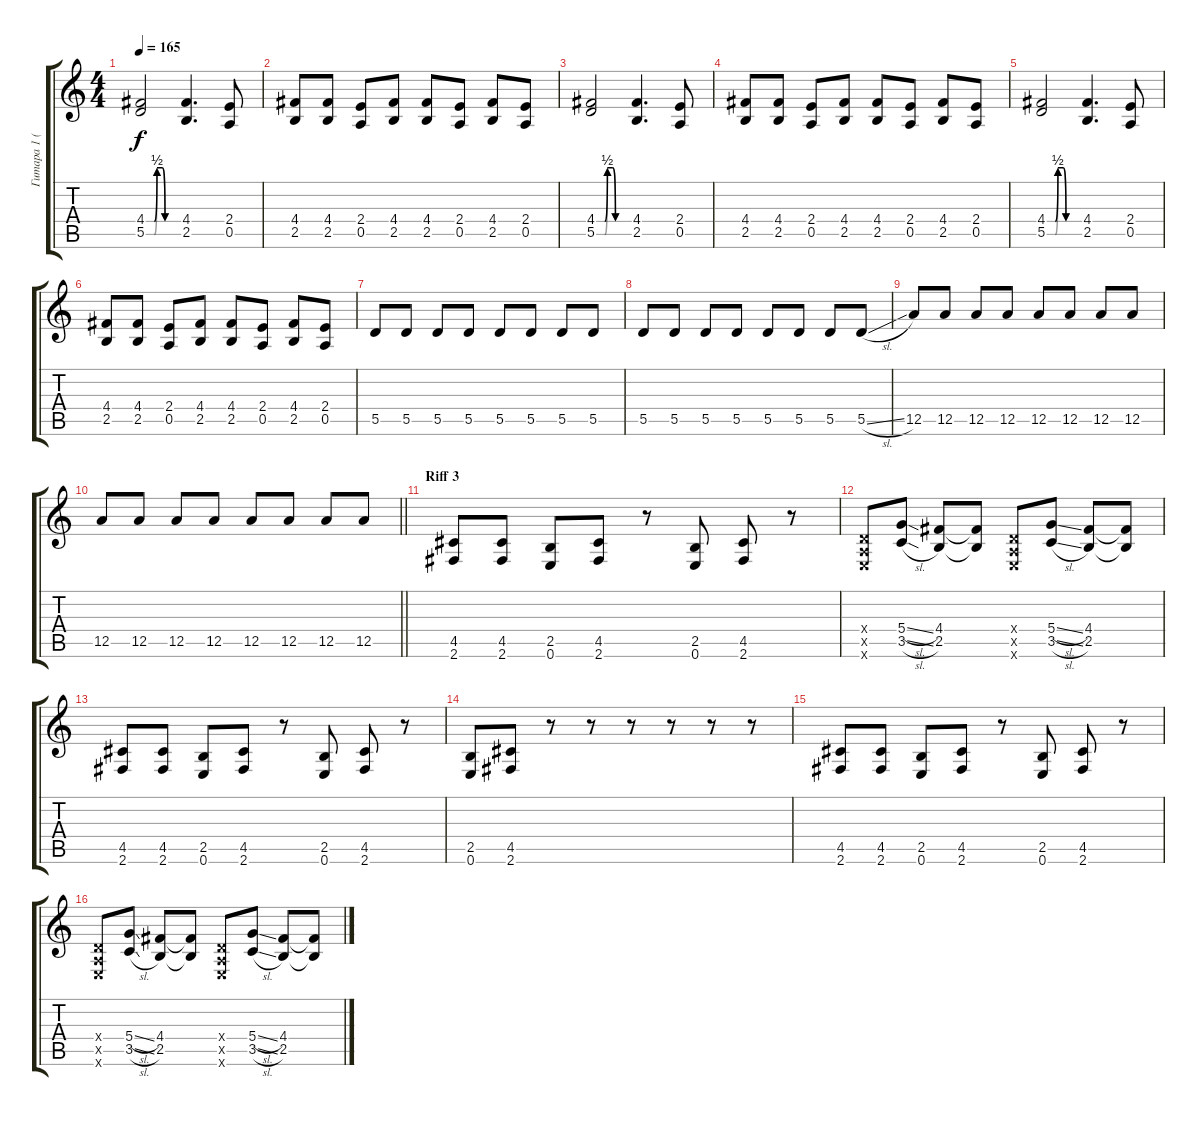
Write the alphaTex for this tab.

\track ("Гитара 1 (вариант)" "Гитара 1 (") {instrument distortionguitar}
\staff {score tabs}
\tuning (E4 B3 G3 D3 A2 E2) {hide}
\ts (4 4)
\tempo 165
\clef g2
\ks c
(4.4{be (custom 0 0 15 0 20 2 30 2 35 0 60 0)} 5.5{be (custom 0 0 15 0 20 2 30 2 35 0 60 0)}).2{dy f} (4.4 2.5).4{d} (2.4 0.5).8 |
(4.4 2.5).8 (4.4 2.5).8 (2.4 0.5).8 (4.4 2.5).8 (4.4 2.5).8 (2.4 0.5).8 (4.4 2.5).8 (2.4 0.5).8 |
(4.4{be (custom 0 0 15 0 20 2 30 2 35 0 60 0)} 5.5{be (custom 0 0 15 0 20 2 30 2 35 0 60 0)}).2 (4.4 2.5).4{d} (2.4 0.5).8 |
(4.4 2.5).8 (4.4 2.5).8 (2.4 0.5).8 (4.4 2.5).8 (4.4 2.5).8 (2.4 0.5).8 (4.4 2.5).8 (2.4 0.5).8 |
(4.4{be (custom 0 0 15 0 20 2 30 2 35 0 60 0)} 5.5{be (custom 0 0 15 0 20 2 30 2 35 0 60 0)}).2 (4.4 2.5).4{d} (2.4 0.5).8 |
(4.4 2.5).8 (4.4 2.5).8 (2.4 0.5).8 (4.4 2.5).8 (4.4 2.5).8 (2.4 0.5).8 (4.4 2.5).8 (2.4 0.5).8 |
5.5.8 5.5.8 5.5.8 5.5.8 5.5.8 5.5.8 5.5.8 5.5.8 |
5.5.8 5.5.8 5.5.8 5.5.8 5.5.8 5.5.8 5.5.8 5.5{sl}.8 |
12.5.8 12.5.8 12.5.8 12.5.8 12.5.8 12.5.8 12.5.8 12.5.8 |
\barLineRight lightlight
12.5.8 12.5.8 12.5.8 12.5.8 12.5.8 12.5.8 12.5.8 12.5.8 |
\section ("" "Riff 3")
(4.5 2.6).8 (4.5 2.6).8 (2.5 0.6).8 (4.5 2.6).8 r.8 (2.5 0.6).8 (4.5 2.6).8 r.8 |
(0.4{x} 0.5{x} 0.6{x}).8 (5.4{sl} 3.5{sl}).8 (4.4 2.5).8 (4.4{t} 2.5{t}).8 (0.4{x} 0.5{x} 0.6{x}).8 (5.4{sl} 3.5{sl}).8 (4.4 2.5).8 (4.4{t} 2.5{t}).8 |
(4.5 2.6).8 (4.5 2.6).8 (2.5 0.6).8 (4.5 2.6).8 r.8 (2.5 0.6).8 (4.5 2.6).8 r.8 |
(2.5 0.6).8 (4.5 2.6).8 r.8 r.8 r.8 r.8 r.8 r.8 |
(4.5 2.6).8 (4.5 2.6).8 (2.5 0.6).8 (4.5 2.6).8 r.8 (2.5 0.6).8 (4.5 2.6).8 r.8 |
(0.4{x} 0.5{x} 0.6{x}).8 (5.4{sl} 3.5{sl}).8 (4.4 2.5).8 (4.4{t} 2.5{t}).8 (0.4{x} 0.5{x} 0.6{x}).8 (5.4{sl} 3.5{sl}).8 (4.4 2.5).8 (4.4{t} 2.5{t}).8
